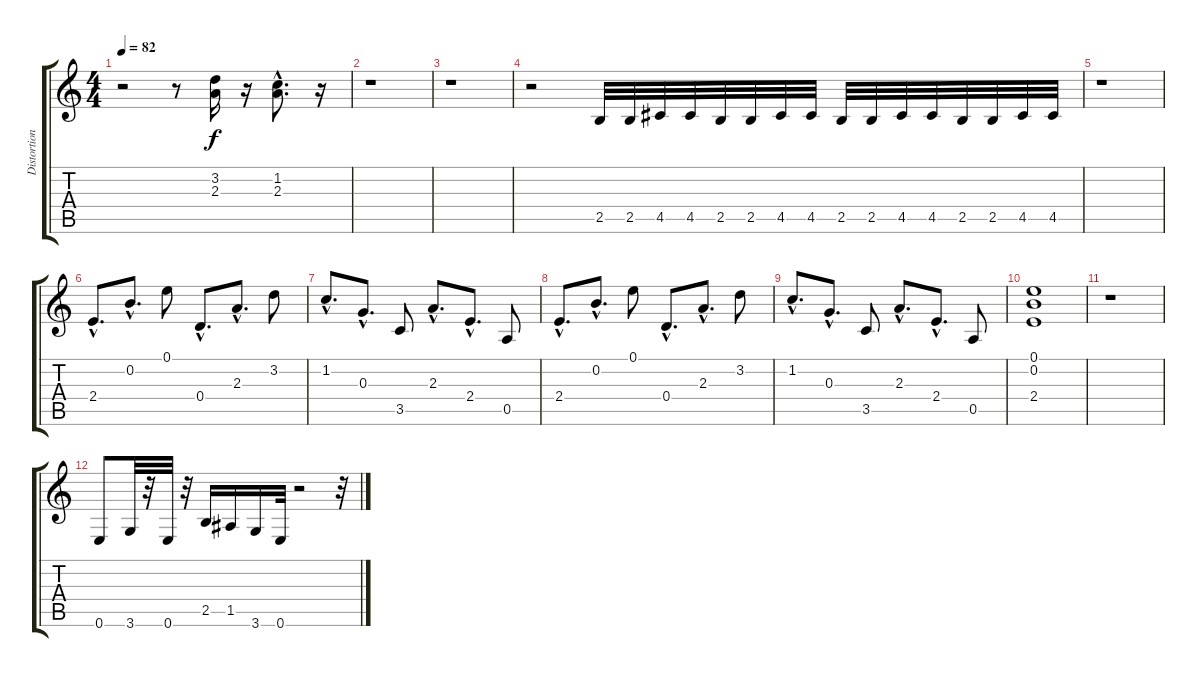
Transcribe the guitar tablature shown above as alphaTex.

\track ("Distortion 1 (Jasha)" "Distortion") {instrument distortionguitar}
\staff {score tabs}
\tuning (E4 B3 G3 D3 A2 E2) {hide}
\ts (4 4)
\tempo 82
\clef g2
\ks c
r.2{dy f} r.8 (3.2 2.3).16 r.16 (1.2{hac} 2.3{hac}).8{d} r.16 |
r.1 |
r.1 |
r.2 2.5.32 2.5.32 4.5.32 4.5.32 2.5.32 2.5.32 4.5.32 4.5.32 2.5.32 2.5.32 4.5.32 4.5.32 2.5.32 2.5.32 4.5.32 4.5.32 |
r.1 |
2.4{hac}.8{d} 0.2{hac}.8{d} 0.1.8 0.4{hac}.8{d} 2.3{hac}.8{d} 3.2.8 |
1.2{hac}.8{d} 0.3{hac}.8{d} 3.5.8 2.3{hac}.8{d} 2.4{hac}.8{d} 0.5.8 |
2.4{hac}.8{d} 0.2{hac}.8{d} 0.1.8 0.4{hac}.8{d} 2.3{hac}.8{d} 3.2.8 |
1.2{hac}.8{d} 0.3{hac}.8{d} 3.5.8 2.3{hac}.8{d} 2.4{hac}.8{d} 0.5.8 |
(0.1 0.2 2.4).1 |
r.1 |
0.6.8 3.6.32 r.32 0.6.32 r.32 2.5.16 1.5.16 3.6.16 0.6.32 r.2 r.32
